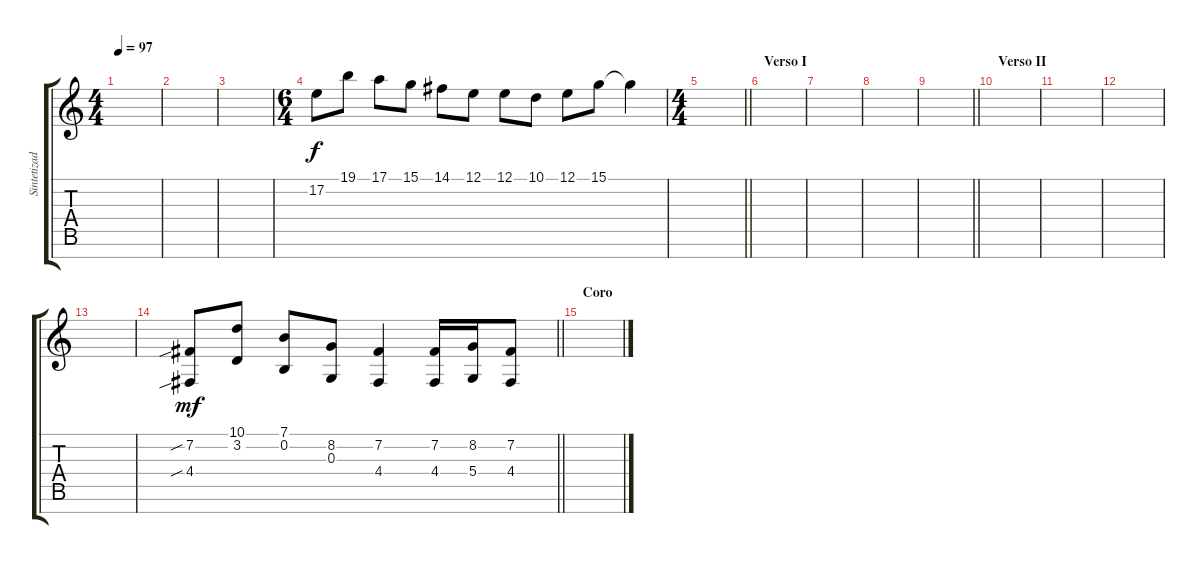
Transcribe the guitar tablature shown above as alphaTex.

\track ("Sintetizador I" "Sintetizad") {instrument lead1square}
\staff {score tabs}
\tuning (E4 B3 G3 D3 A2 E2 B1) {hide}
\ts (4 4)
\tempo 97
\clef g2
\ks c
|
|
|
\ts (6 4)
17.2.8{volume 13 balance 13 instrument lead2sawtooth} 19.1.8 17.1.8 15.1.8 14.1.8 12.1.8 12.1.8 10.1.8 12.1.8 15.1.8 15.1{t}.4 |
\ts (4 4)
\barLineRight lightlight
|
\section ("" "Verso I")
|
|
|
\barLineRight lightlight
|
\section ("" "Verso II")
|
|
|
|
\barLineRight lightlight
(7.2{sib} 4.4{sib}).8{dy mf balance 8} (10.1 3.2).8 (7.1 0.2).8 (8.2 0.3).8 (7.2 4.4).4 (7.2 4.4).16 (8.2 5.4).16 (7.2 4.4).8 |
\section ("" "Coro")
